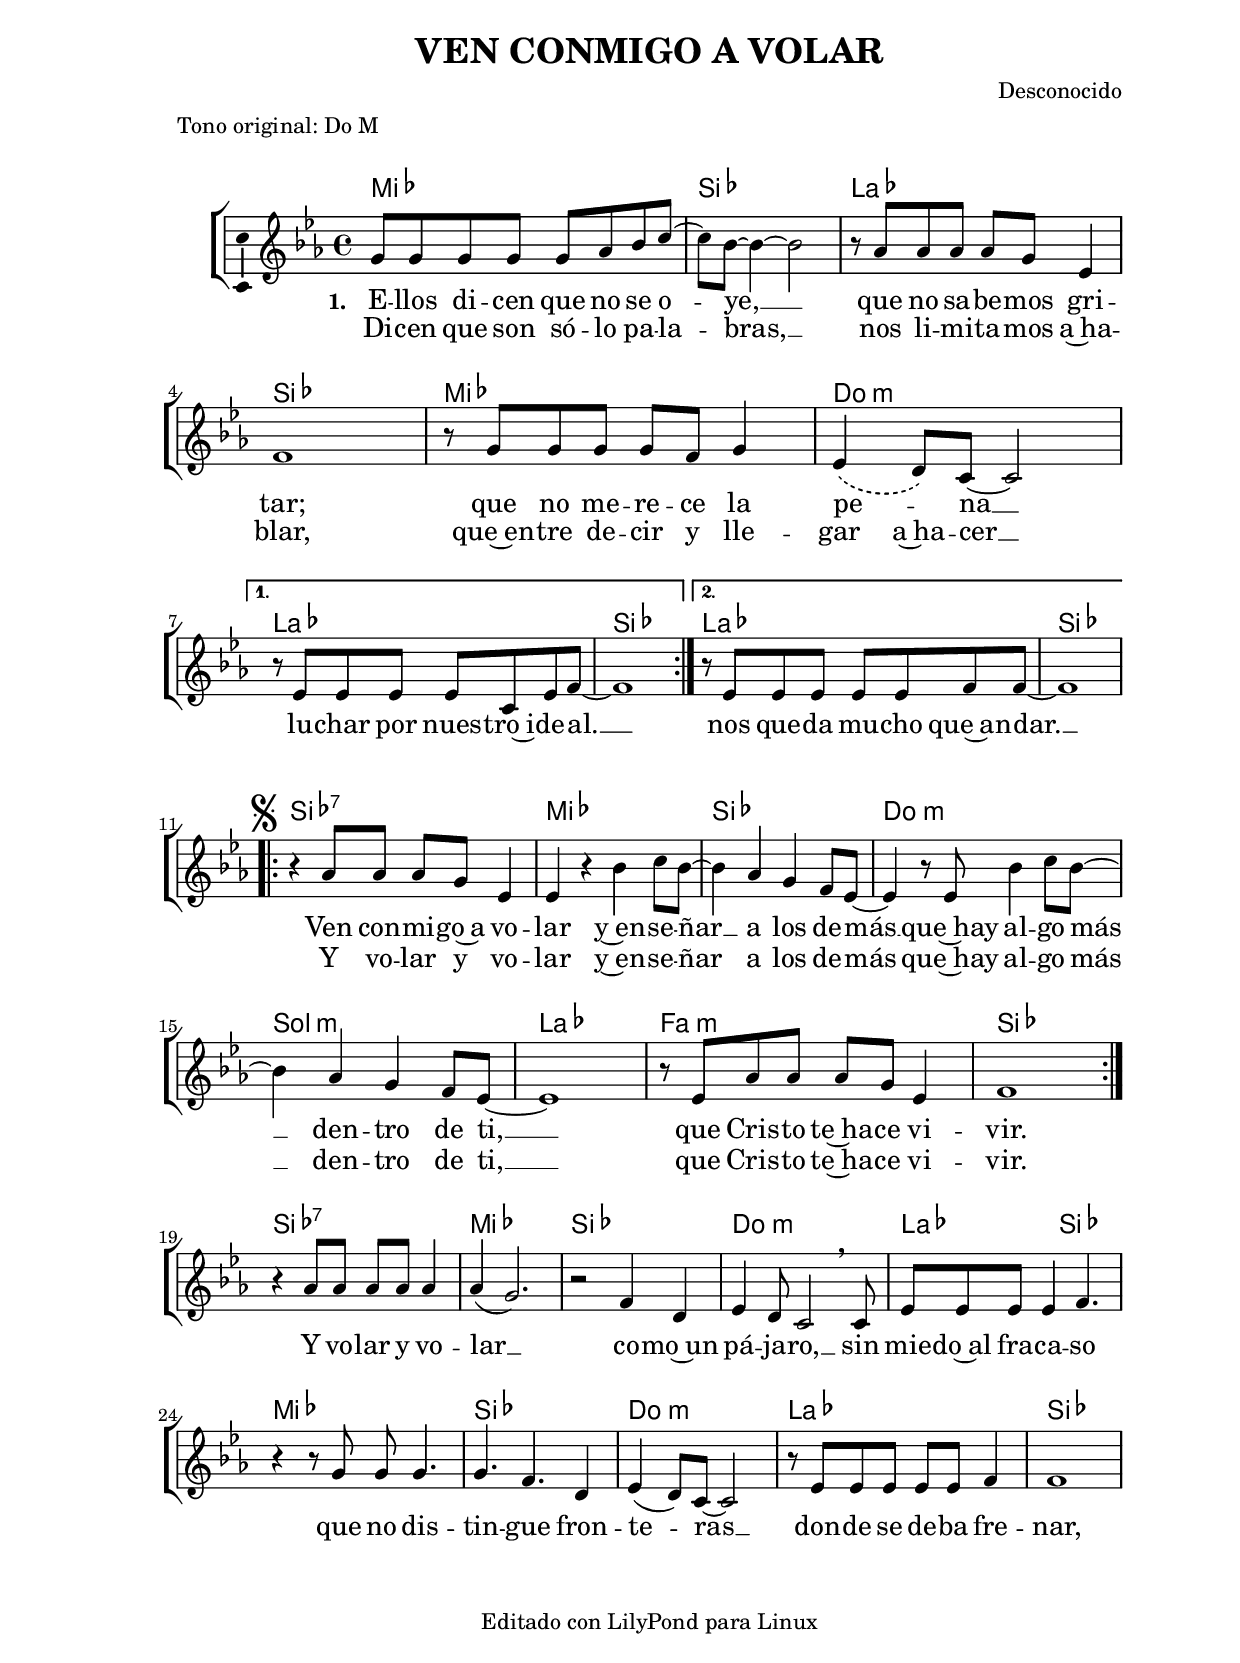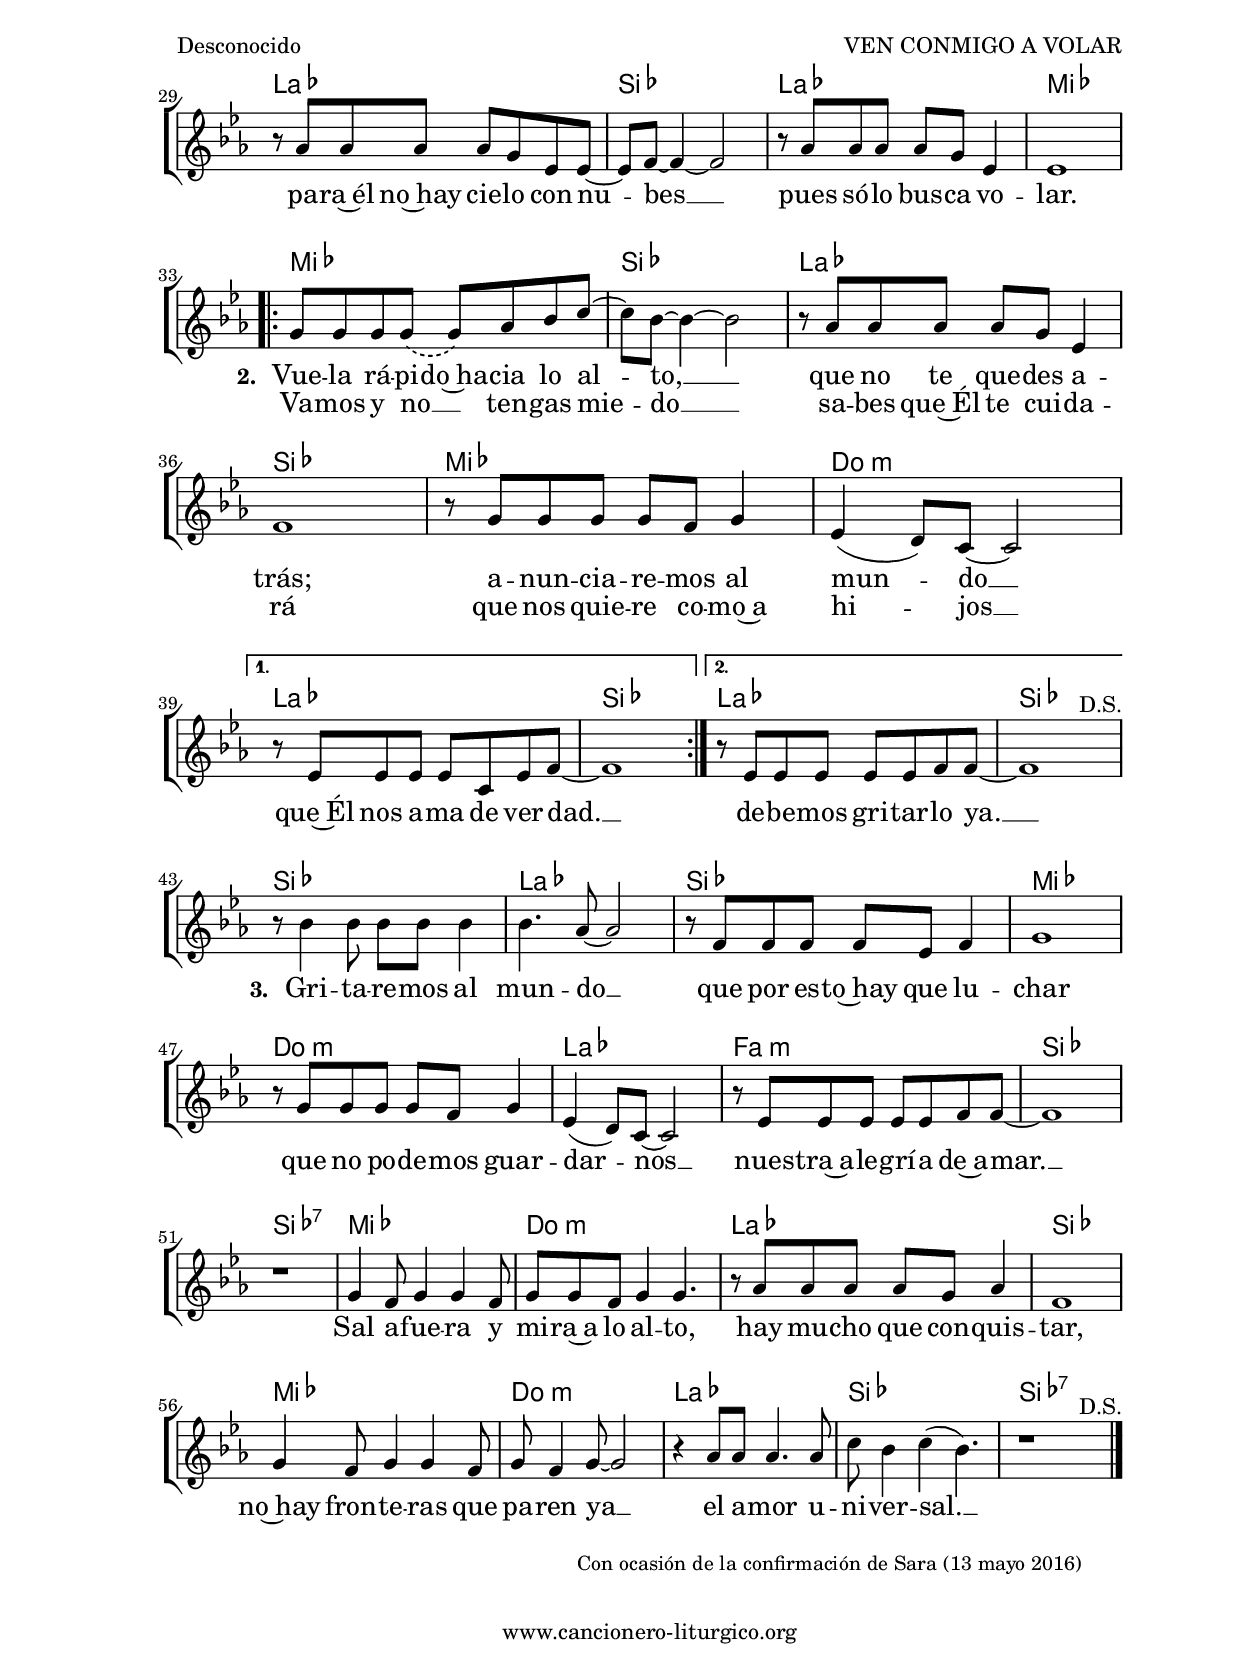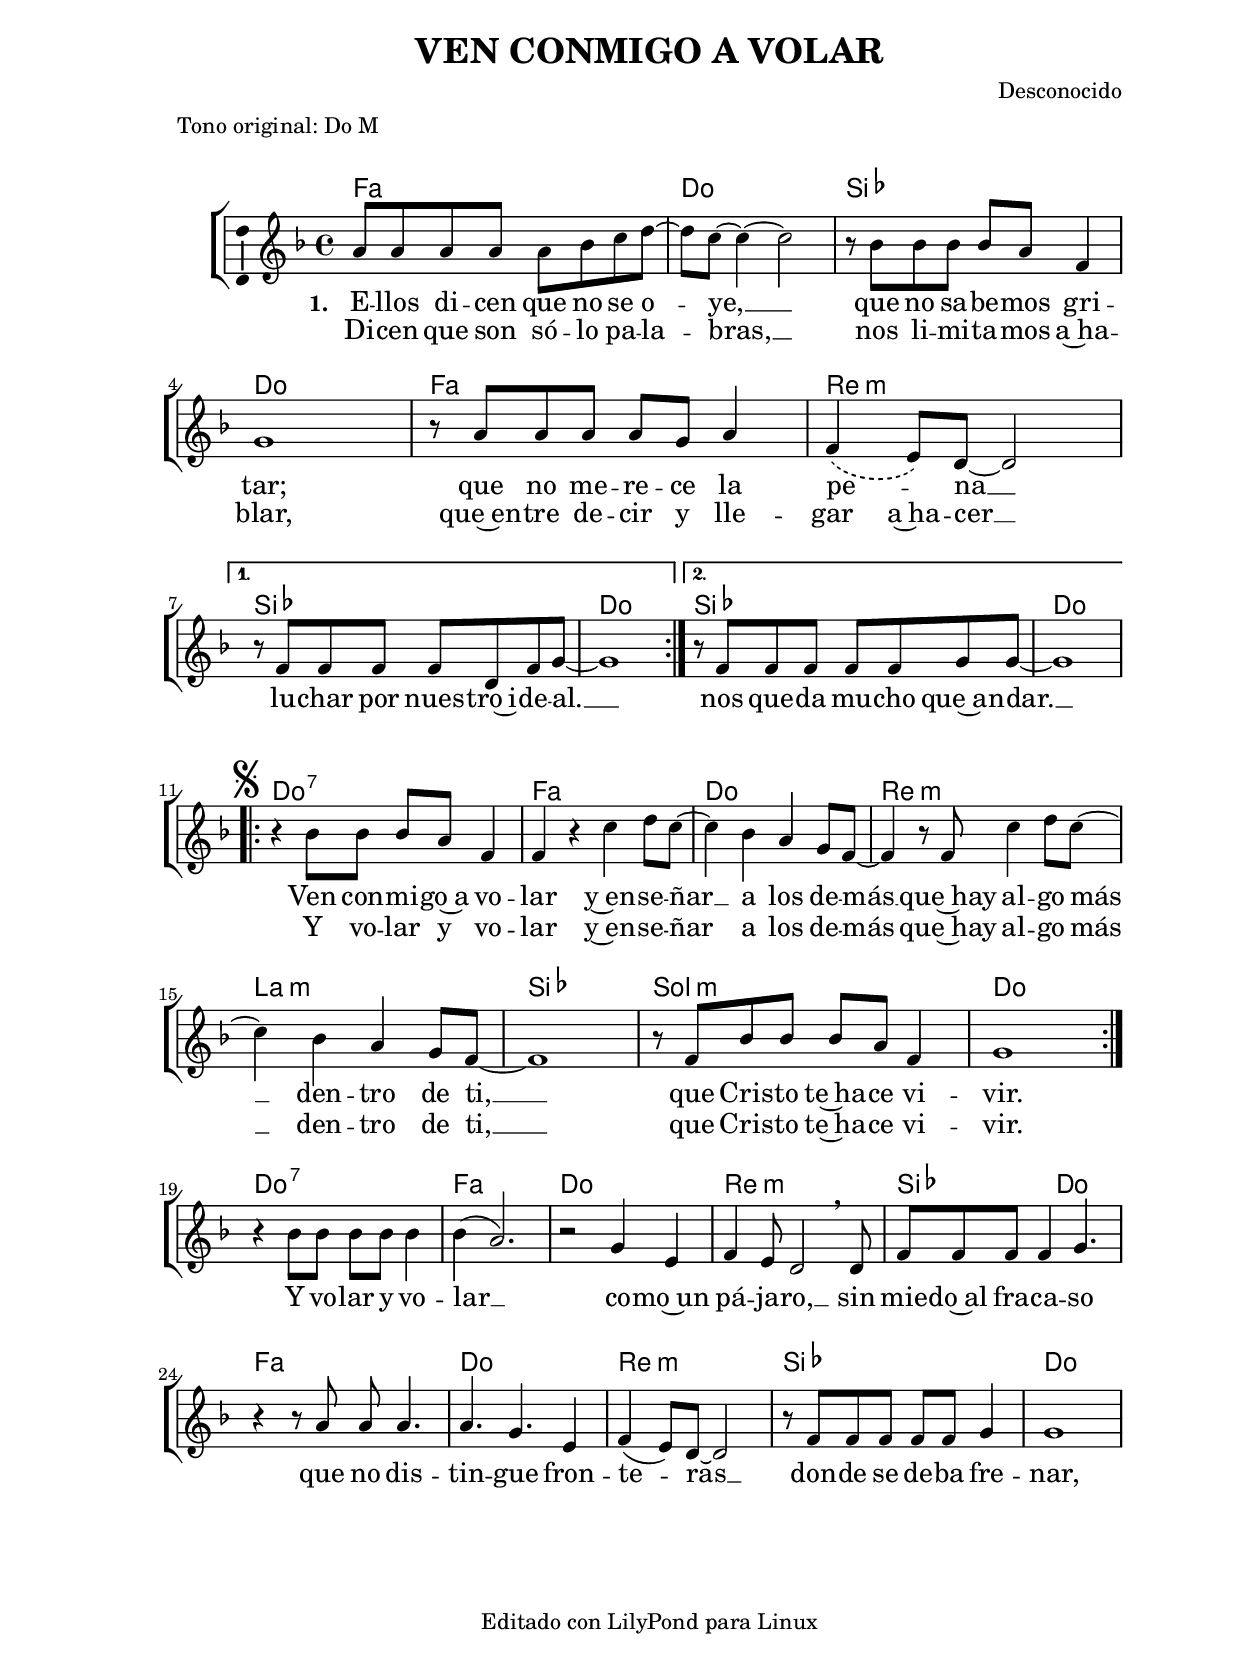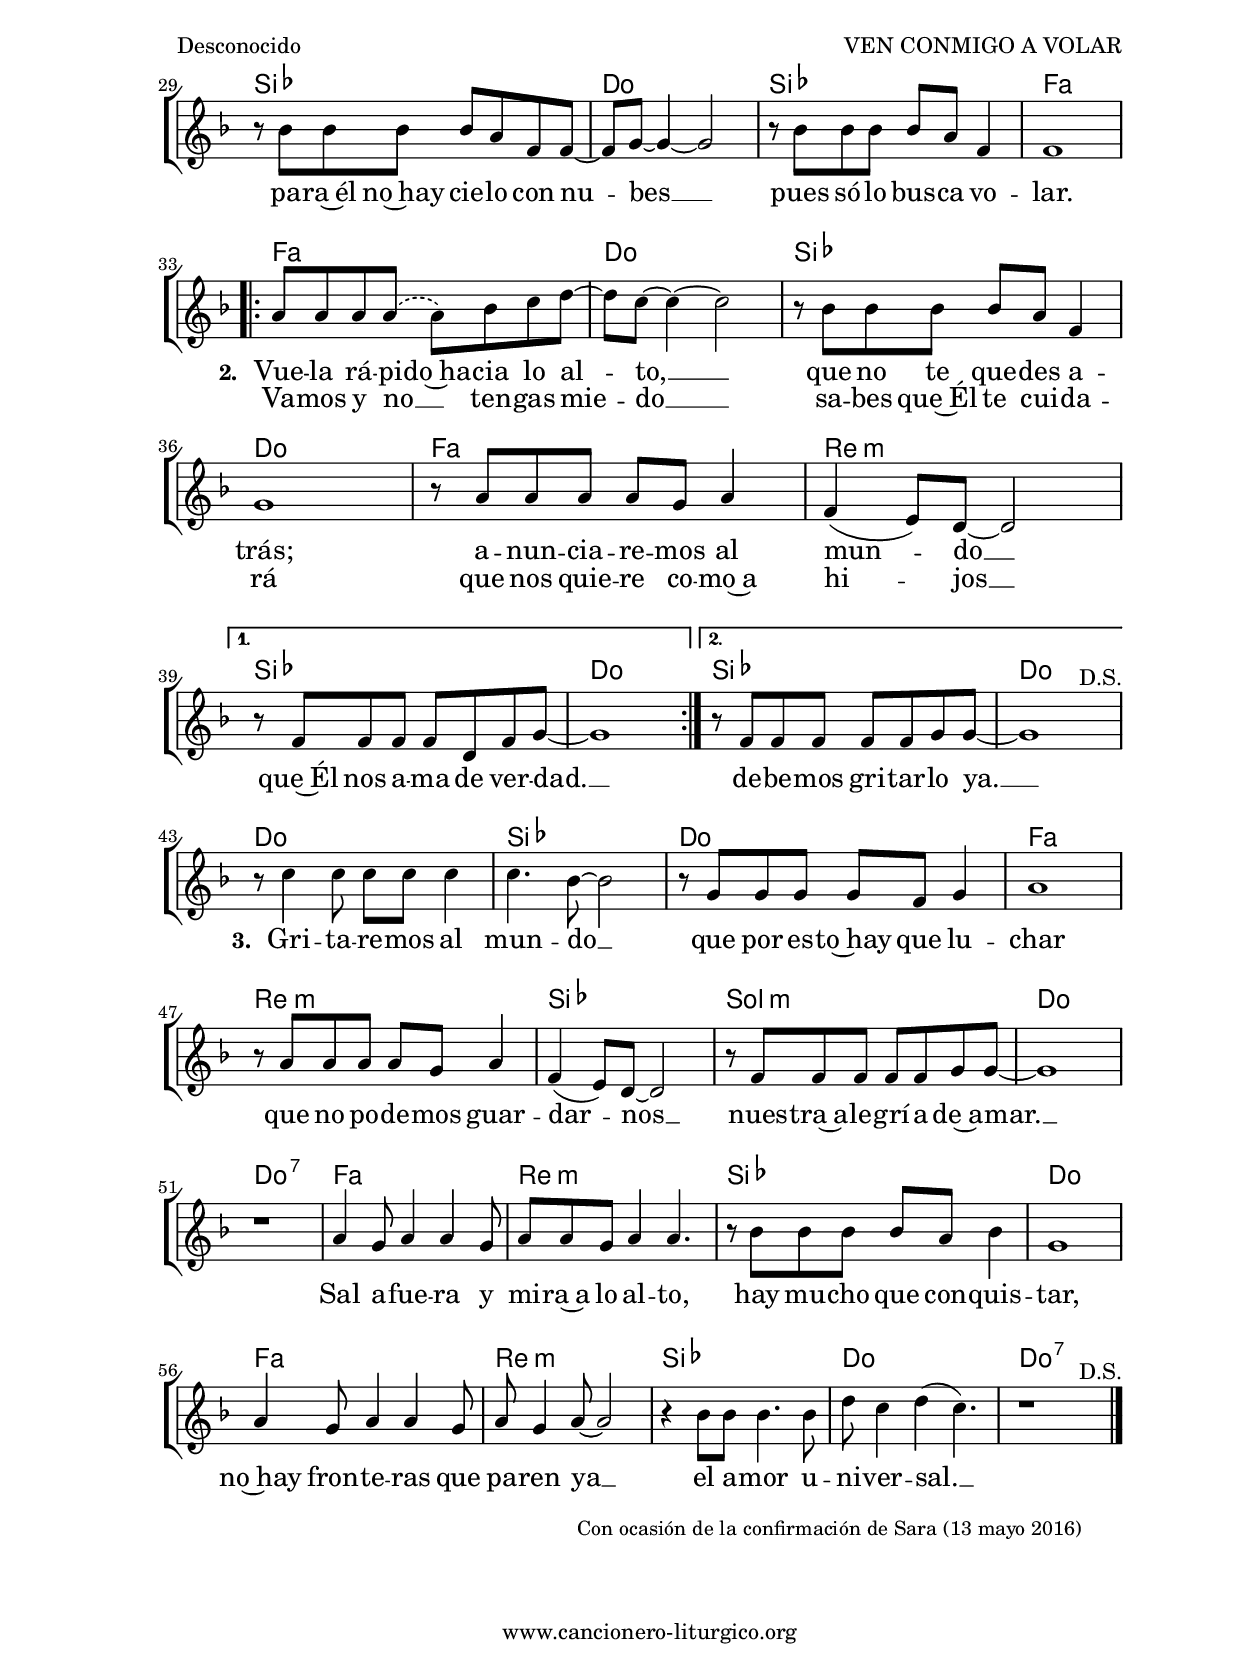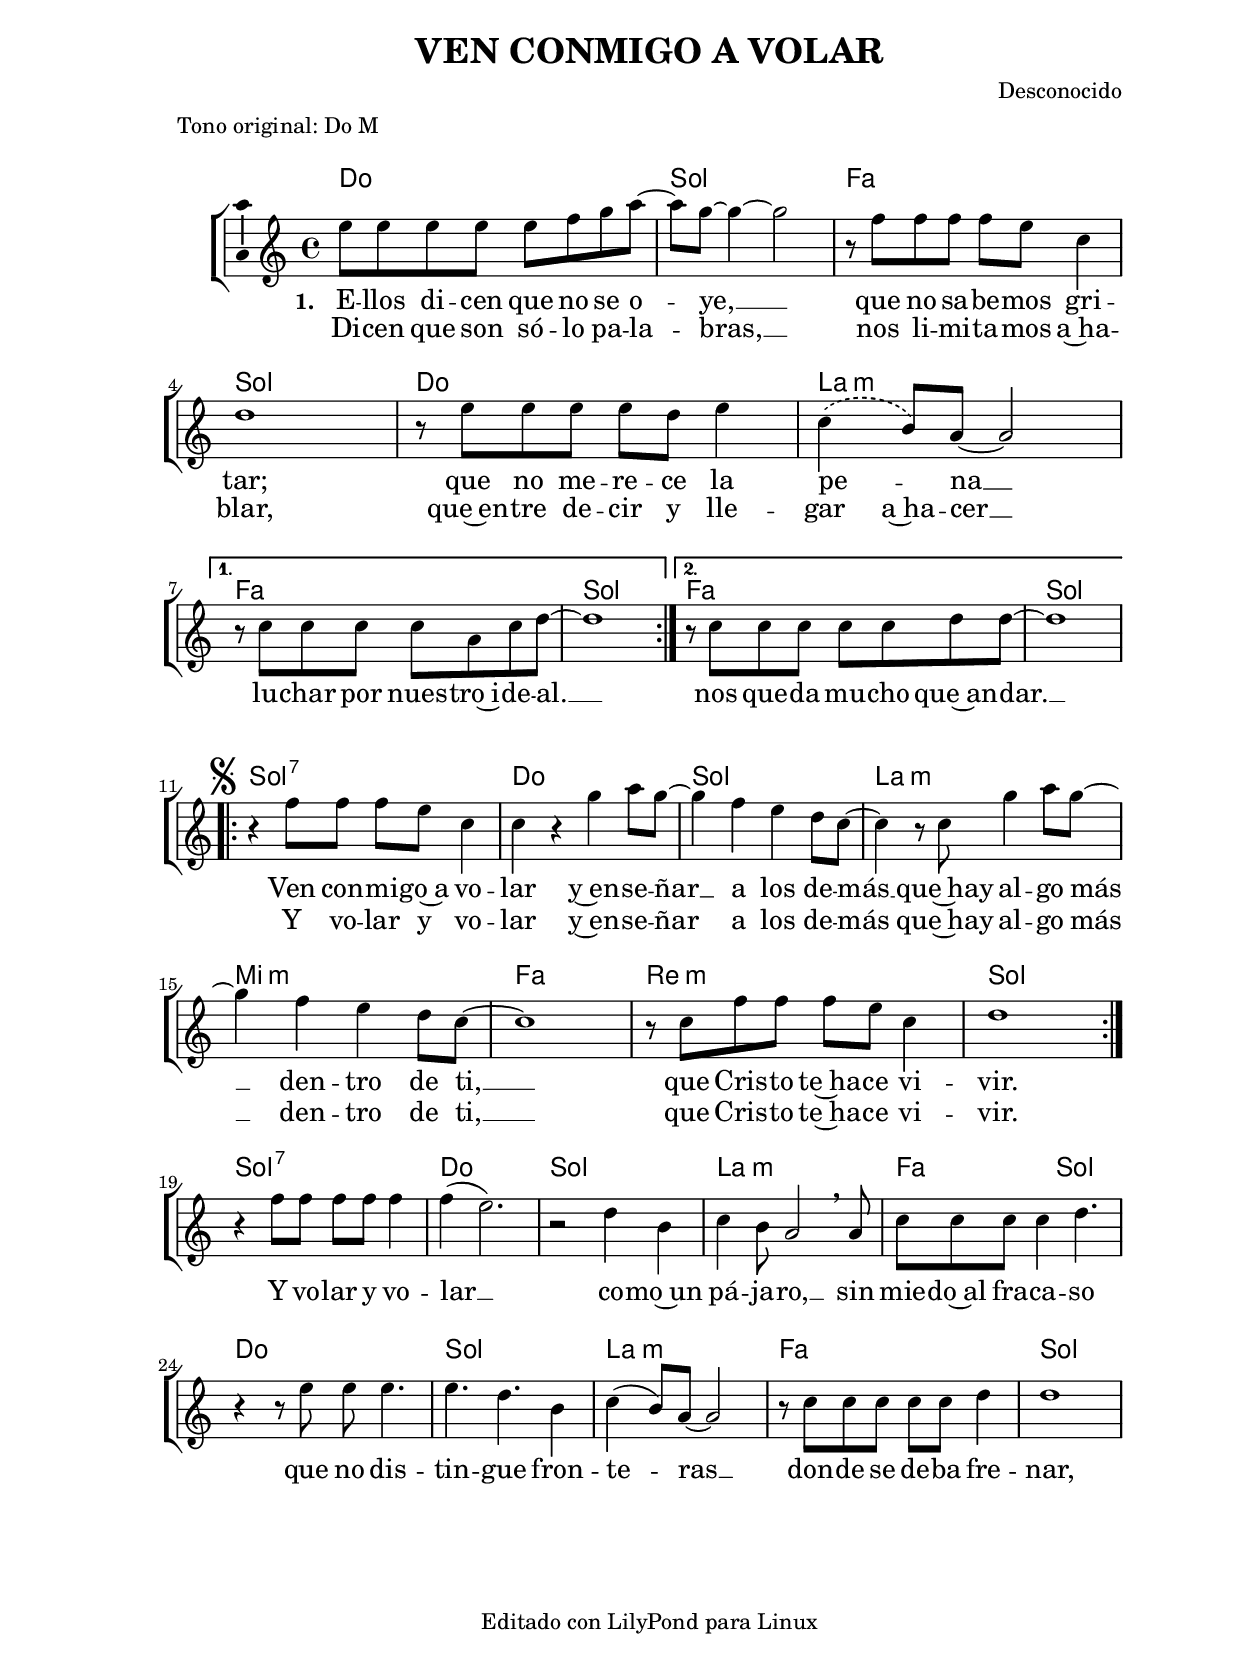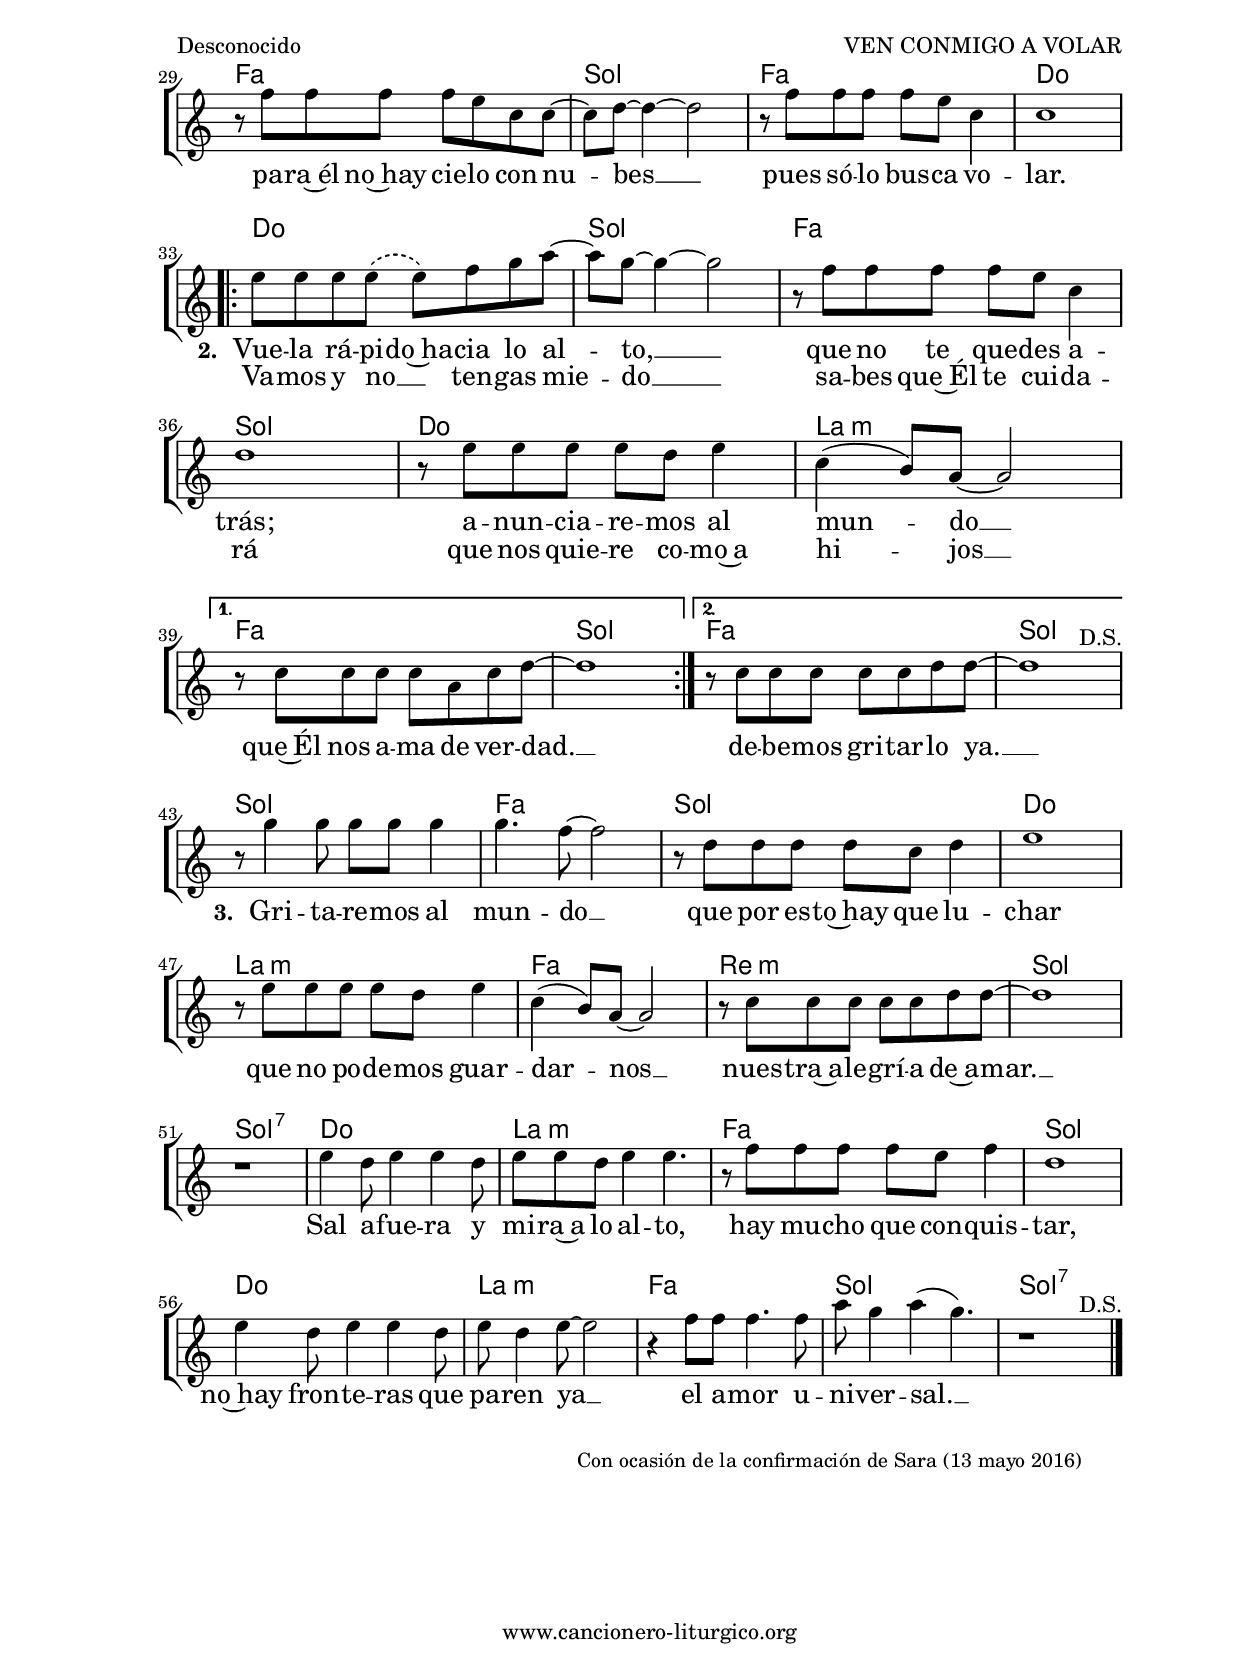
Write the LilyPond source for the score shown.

%
%para convertir .midi en .wav:
%timidity filename.midi -Ow -o finename.wav
%
%
%Para convertir de .wav a .mp3:
%lame -h -m j filename.wav
%
%
%para escuchar el midi:
%timidity nombrefichero.midi
%


%versión de lilypond para la que se ha escrito esta partitura:
\version "2.16.0"

	%Tamaño papel
	#(set-default-paper-size "a4")
	%Tamaño partitura
	#(set-global-staff-size 19.25)
	%No responde al pulsar sobre una nota
	#(ly:set-option 'point-and-click #f)

%parámetros del encabezamiento:
\header {
	title = "VEN CONMIGO A VOLAR"
%%%https://www.youtube.com/watch?v=kADpRG3jUK0
	subtitle = ""
	composer = "Desconocido"
	poet = ""
	meter = "Tono original: Do M"
	arranger = ""
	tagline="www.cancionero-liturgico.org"
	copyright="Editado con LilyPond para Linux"
	}

%parámetros asociados al papel:
\paper  {
	oddHeaderMarkup = \markup {\fill-line { \on-the-fly #not-first-page \fromproperty #'header:title \on-the-fly #not-first-page \fromproperty #'header:composer }}
	evenHeaderMarkup = \markup {\fill-line { \fromproperty #'header:composer \fromproperty #'header:title }}
	#(set-paper-size "a4")
	print-page-number = ##f
	first-page-number = 1
	print-first-page-number = ##f
%	head-separation = 3.0 \cm
	top-margin = 2.0 \cm
	bottom-margin = 0.5\cm
%	bottom-margin = -0.5\cm
	left-margin = 3.0 \cm
	line-width = 16.0 \cm 
	indent = 8\mm
	interscoreline = 2.\mm
	between-system-space = 15\mm
%	para que las partituras no llenen la hoja:
	ragged-bottom = ##t
%	idem para la última hoja:
	ragged-last-bottom = ##f
%	para que las partituras llenen el ancho del papel:
	ragged-last = ##f
	after-title-space = 2.5 \cm
page-count=2
%system-count=15

	%Flexible Vertical Spacing
%	markup-markup-spacing =
%	#'((basic-distance . 15) (minimum-distance . 15) (padding . 3))
	markup-system-spacing =
	#'((basic-distance . 15) (minimum-distance . 15) (padding . 3))
	system-system-spacing =
	#'((basic-distance . 15) (minimum-distance . 15) (padding . 3))
	score-system-spacing =
	#'((basic-distance . 15) (minimum-distance . 15) (padding . 5))
%	top-system-spacing = % header
%	#'((basic-distance . 8) (minimum-distance . 0) (padding . 0))
%	top-markup-spacing =
%	#'((basic-distance . 20) (minimum-distance . 20) (padding . 0))
	last-bottom-spacing = % footer
	#'((basic-distance . 5) (minimum-distance . 5) (padding . 0))
%	score-markup-spacing =
%	#'((basic-distance . 16) (minimum-distance . 13) (padding . 0))

	}


%parámetros que afectan a toda la partitura:
global =  {
	%clave de sol (G):
	\clef G
	%armadura:
	\transpose c ees
	\key c \major
	\tempo 4=141
	\set Score.tempoHideNote = ##t
	}


acordes = {
	\italianChords
	\chordmode {
	\transpose c ees
{

%estrofa 1
\repeat volta 2 {
c1 g f g c a:m
}
\alternative {
{
f1 g
}
{
f1 g
}
}



%estribillo
\repeat volta 2 {
g1:7
c1 g a:m e:m f d:m g
}

g:7
c1 g a:m f2 g
c1 g a:m f g f g f c



%estrofa 2
\repeat volta 2 {
c1 g f g c a:m
}
\alternative {
{
f1 g
}
{
f1 g
}
}



%estrofa 3
g1 f g c a:m f d:m g
g1:7

c1 a:m f g
c1 a:m f g
g1:7


	}
	}
}

melodia = 

	\transpose c ees
{
	\relative c'{
	\time 4/4

\phrasingSlurDashed

%estrofa 1
\repeat volta 2 {
e8 e e e e f g a~
a8 g~g4~g2
r8 f8 f f f e c4
d1
r8 e8 e e e d e4
c4 \(b8\) a~a2
}
\alternative {
{
r8 c8 c c c a c d~
d1
}
{
r8 c8 c c c c d d~
d1
}
}

\break



%estribillo
\repeat volta 2 {
\mark \markup{\musicglyph #"scripts.segno"}
r4 f8 f f e c4
c4 r4 g'4 a8 g~
g4 f e d8 c~
c4 r8 c8 g'4 a8 g~
g4 f e d8 c~
c1
r8 c8 f f f e c4
d1
}

\break

r4 f8 f f f f4
f4 (e2.)
r2 d4 b
c4 b8 a2 \breathe a8
c8 c c c4 d4.
r4 r8 e8 e e4.
e4. d b4
c4 (b8) a~a2
r8 c8 c c c c d4
d1

\pageBreak

r8 f8 f f f e c c~
c8 d~d4~d2
r8 f8 f f f e c4
c1

\break



%estrofa 2
\repeat volta 2 {
e8 e e e \(e\) f g a~
a8 g~g4~g2
r8 f8 f f f e c4
d1
r8 e8 e e e d e4
c4 (b8) a~a2
}
\alternative {
{
r8 c8 c c c a c d~
d1
}
{
r8 c8 c c c c d d~
d1^"          D.S."
}
}

\break



%estrofa 3
r8 g4 g8 g g g4
g4. f8~f2
r8 d8 d d d c d4
e1
r8 e8 e e e d e4
c4 (b8) a~a2
r8 c8 c c c c d d~
d1
r1

e4 d8 e4 e d8
e8 e d e4 e4.
r8 f8 f f f e f4
d1
e4 d8 e4 e d8
e8 d4 e8~e2
r4 f8 f f4. f8
a8 g4 a (g4.)
r1^"          D.S."


\bar "|."
	}
	}


texto = \lyricmode {

%%%Despedida (confirmación Sara)

%estrofa 1
\set stanza =#"1. "
E -- llos di -- cen que no se o -- ye, __
que no sa -- be -- mos gri -- tar;
que no me -- re -- ce la pe -- _ na __
lu -- char por nues -- tro~i -- de -- al. __

nos que -- da mu -- cho que~an -- dar. __

%estribillo
Ven con -- mi -- go~a vo -- lar
y~en -- se -- ñar __ a los de -- más __
que~hay al -- go más __ den -- tro de ti, __
que Cris -- to te~ha -- ce vi -- vir.

Y vo -- lar y vo -- lar __
co -- mo~un pá -- ja -- ro, __
sin mie -- do~al fra -- ca -- so
que no dis -- tin -- gue fron -- te -- ras __
don -- de se de -- ba fre -- nar,
pa -- ra~él no~hay cie -- lo con nu -- bes __
pues só -- lo bus -- ca vo -- lar.

%estrofa 2
\set stanza =#"2. "
Vue -- la rá -- pi -- do~ha -- cia lo al -- to, __
que no te que -- des a -- trás;
a -- nun -- cia -- re -- mos al mun -- do __
que~Él nos a -- ma de ver -- dad. __

de -- be -- mos gri -- tar -- lo ya. __

%estrofa 3
\set stanza =#"3. "
Gri -- ta -- re -- mos al mun -- do __
que por es -- to~hay que lu -- char
que no po -- de -- mos guar -- dar -- nos __
nues -- tra~a -- le -- grí -- a de~a -- mar. __

Sal a -- fue -- ra y mi -- ra~a lo al -- to,
hay mu -- cho que con -- quis -- tar,
no~hay fron -- te -- ras que pa -- ren ya __
el a -- mor u -- ni -- ver -- sal. __

	}

textodos = \lyricmode {

%estrofa 1, segunda letra
Di -- cen que son só -- lo pa -- la -- bras, __
nos li -- mi -- ta -- mos a~ha -- blar,
que~en -- tre de -- cir y lle -- gar a~ha -- cer __

"  " \skip4 \skip4 \skip4 \skip4 \skip4 \skip4 \skip4
\skip4 \skip4 \skip4 \skip4 \skip4 \skip4


%estribillo, segunda letra
Y vo -- lar y vo -- lar
y~en -- se -- ñar a los de -- más
que~hay al -- go más __ den -- tro de ti, __
que Cris -- to te~ha -- ce vi -- vir.


\skip4 \skip4 \skip4 \skip4 \skip4 \skip4 \skip4 \skip4 \skip4 \skip4
\skip4 \skip4 \skip4 \skip4 \skip4 \skip4 \skip4 \skip4 \skip4 \skip4
\skip4 \skip4 \skip4 \skip4 \skip4 \skip4 \skip4 \skip4 \skip4 \skip4
\skip4 \skip4 \skip4 \skip4 \skip4 \skip4 \skip4 \skip4 \skip4 \skip4
\skip4 \skip4 \skip4 \skip4 \skip4 \skip4 \skip4

%estrofa 2, segunda letra
Va -- mos y no __ _ ten -- gas mie -- do __
sa -- bes que~Él te cui -- da -- rá
que nos quie -- re co -- mo~a hi -- jos __


%estrofa 3, segunda letra


	}

acordesStaff = \context ChordNames = acordesStaff <<
	\set chordChanges = ##t
	\acordes
	>>


vozStaff = \context Voice = vozStaff
\with {\consists "Ambitus_engraver"}
<<
%	\set Staff.instrumentName = ""
%	\set Staff.shortInstrumentName = ""
%	\set Staff.midiInstrument = #"clarinet"
%	\set Staff.midiInstrument = #"cello"
%	\set Staff.midiInstrument = #"flute"
	\set Staff.midiInstrument = #"electric guitar (jazz)"
%	\set Staff.midiInstrument = #"english horn"
%	\set Staff.midiInstrument = #"violin"
%	\set Staff.midiInstrument = #"glockenspiel"
	\set Staff.midiMinimumVolume = #0.7
	\set Staff.midiMaximumVolume = #0.9
	\global
	\melodia
	>>

textoStaff = \context Lyrics = textoStaff <<
	\lyricsto vozStaff \texto
	>>

textodosStaff = \context Lyrics = textodosStaff <<
	\lyricsto vozStaff \textodos
	>>



\book {
	\score {
		\context ChoirStaff {
			\override StaffGroup.SystemStartBracket #'collapse-height = #1
			\override Score.SystemStartBar #'collapse-height = #1
			<<
			\acordesStaff
			\vozStaff
			\textoStaff
			\textodosStaff
			>>
			}
		\layout {
	    		\context {
				\Lyrics
				\override LyricText #'font-size = #2
				}
	   		 \context {
				\Score
				\override StaffSymbol #'staff-space = #(magstep +3)
				}
			}
		}
	\markup {
		\magnify #0.9
		\column {
			\line{\hspace #40.0 Con ocasión de la confirmación de Sara (13 mayo 2016)}
			}
		}
	\score {
		\unfoldRepeats
		\context ChoirStaff {
			<<
			\acordesStaff
			\vozStaff
			>>
			}
		\midi {
	  		\context {
	  			\Score
				tempoWholesPerMinute = #(ly:make-moment 70 4)
				}
			}
		}
	}



#(define output-suffix "C")
\book {
	\score {
		\context ChoirStaff {
			\override StaffGroup.SystemStartBracket #'collapse-height = #1
			\override Score.SystemStartBar #'collapse-height = #1
\transpose c d
			<<
			\acordesStaff
			\vozStaff
			\textoStaff
			\textodosStaff
			>>
			}
		\layout {
	    		\context {
				\Lyrics
				\override LyricText #'font-size = #2
				}
	   		 \context {
				\Score
				\override StaffSymbol #'staff-space = #(magstep +3)
				}
			}
		}
	\markup {
		\magnify #0.9
		\column {
			\line{\hspace #40.0 Con ocasión de la confirmación de Sara (13 mayo 2016)}
			}
		}
	}

#(define output-suffix "S")
\book {
	\score {
		\context ChoirStaff {
			\override StaffGroup.SystemStartBracket #'collapse-height = #1
			\override Score.SystemStartBar #'collapse-height = #1
\transpose c a
			<<
			\acordesStaff
			\vozStaff
			\textoStaff
			\textodosStaff
			>>
			}
		\layout {
	    		\context {
				\Lyrics
				\override LyricText #'font-size = #2
				}
	   		 \context {
				\Score
				\override StaffSymbol #'staff-space = #(magstep +3)
				}
			}
		}
	\markup {
		\magnify #0.9
		\column {
			\line{\hspace #40.0 Con ocasión de la confirmación de Sara (13 mayo 2016)}
			}
		}
	}


